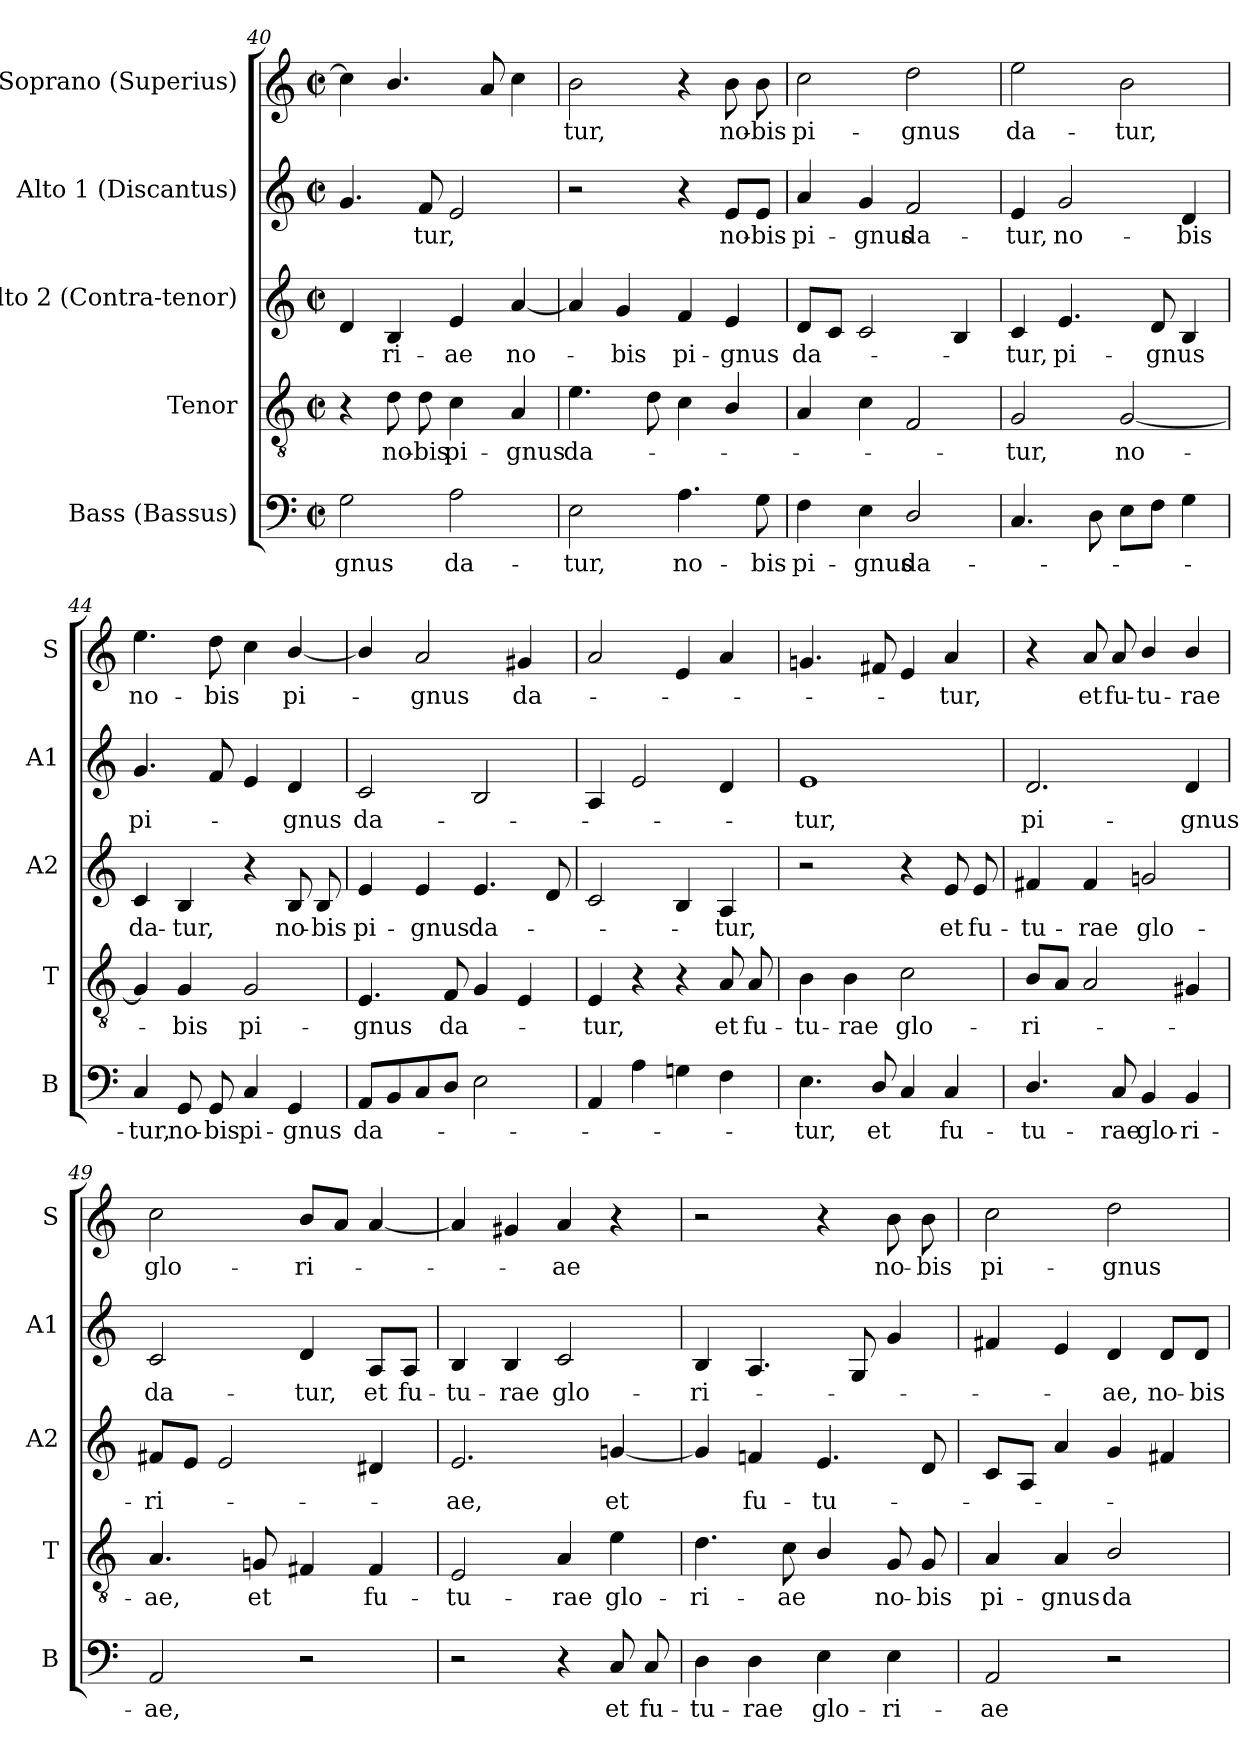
**kern	**text	**kern	**text	**kern	**text	**kern	**text	**kern	**text
*part5	*part5	*part4	*part4	*part3	*part3	*part2	*part2	*part1	*part1
*staff5	*staff5	*staff4	*staff4	*staff3	*staff3	*staff2	*staff2	*staff1	*staff1
*I"Bass (Bassus)	*	*I"Tenor	*	*I"Alto 2 (Contra-tenor)	*	*I"Alto 1 (Discantus)	*	*I"Soprano (Superius)	*
*I'B	*	*I'T	*	*I'A2	*	*I'A1	*	*I'S	*
*clefF4	*	*clefGv2	*	*clefG2	*	*clefG2	*	*clefG2	*
*k[]	*	*k[]	*	*k[]	*	*k[]	*	*k[]	*
*M2/2	*	*M2/2	*	*M2/2	*	*M2/2	*	*M2/2	*
*met(c|)	*	*met(c|)	*	*met(c|)	*	*met(c|)	*	*met(c|)	*
=40	=40	=40	=40	=40	=40	=40	=40	=40	=40
!	!LO:LY:b	!	!	!	!	!	!	!	!
2G\	-gnus	4r	.	4d/	.	4.g/	.	4cc\]	.
!	!	!	!LO:LY:b	!	!LO:LY:b	!	!	!	!
.	.	8d\	no-	4B/	-ri-	.	.	4.b/	.
!	!	!	!LO:LY:b	!	!	!	!LO:LY:b	!	!
.	.	8d\	-bis	.	.	8f/	-tur,	.	.
!	!LO:LY:b	!	!LO:LY:b	!	!LO:LY:b	!	!	!	!
2A\	da-	4c\	pi-	4e/	-ae	2e/	.	.	.
.	.	.	.	.	.	.	.	8a/	.
!	!	!	!LO:LY:b	!	!LO:LY:b	!	!	!	!
.	.	4A/	-gnus	[4a/	no-	.	.	4cc\	.
=41	=41	=41	=41	=41	=41	=41	=41	=41	=41
!	!LO:LY:b	!	!LO:LY:b	!	!	!	!	!	!LO:LY:b
2E\	-tur,	4.e\	da-	4a/]	.	2r	.	2b\	-tur,
!	!	!	!	!	!LO:LY:b	!	!	!	!
.	.	.	.	4g/	bis	.	.	.	.
.	.	8d\	.	.	.	.	.	.	.
!	!LO:LY:b	!	!	!	!LO:LY:b	!	!	!	!
4.A\	no-	4c\	.	4f/	pi-	4r	.	4r	.
!	!	!	!	!	!LO:LY:b	!	!LO:LY:b	!	!LO:LY:b
.	.	4B/	.	4e/	-gnus	8e/L	no-	8b\	no-
!	!LO:LY:b	!	!	!	!	!	!LO:LY:b	!	!LO:LY:b
8G\	-bis	.	.	.	.	8e/J	-bis	8b\	-bis
=42	=42	=42	=42	=42	=42	=42	=42	=42	=42
!	!LO:LY:b	!	!	!	!LO:LY:b	!	!LO:LY:b	!	!LO:LY:b
4F\	pi-	4A/	.	8d/L	-da-	4a/	pi-	2cc\	pi-
.	.	.	.	8c/J	.	.	.	.	.
!	!LO:LY:b	!	!	!	!	!	!LO:LY:b	!	!
4E\	-gnus	4c\	.	2c/	.	4g/	-gnus	.	.
!	!LO:LY:b	!	!	!	!	!	!LO:LY:b	!	!LO:LY:b
2D/	da-	2F/	.	.	.	2f/	da-	2dd\	-gnus
.	.	.	.	4B/	.	.	.	.	.
=43	=43	=43	=43	=43	=43	=43	=43	=43	=43
!	!	!	!LO:LY:b	!	!LO:LY:b	!	!LO:LY:b	!	!LO:LY:b
4.C/	.	2G/	-tur,	4c/	-tur,	4e/	tur,	2ee\	da-
!	!	!	!	!	!LO:LY:b	!	!LO:LY:b	!	!
.	.	.	.	4.e/	pi-	2g/	no-	.	.
8D\	.	.	.	.	.	.	.	.	.
!	!	!	!LO:LY:b	!	!	!	!	!	!LO:LY:b
8E\L	.	[2G/	no-	.	.	.	.	2b\	-tur,
!	!	!	!	!	!LO:LY:b	!	!	!	!
8F\J	.	.	.	8d/	-gnus	.	.	.	.
!	!	!	!	!	!	!	!LO:LY:b	!	!
4G\	.	.	.	4B/	.	4d/	-bis	.	.
!!LO:PB:g=z
=44	=44	=44	=44	=44	=44	=44	=44	=44	=44
!	!LO:LY:b	!	!	!	!LO:LY:b	!	!LO:LY:b	!	!LO:LY:b
4C/	-tur,	4G/]	.	4c/	da-	4.g/	pi-	4.ee\	no-
!	!LO:LY:b	!	!LO:LY:b	!	!LO:LY:b	!	!	!	!
8GG/	no-	4G/	-bis	4B/	-tur,	.	.	.	.
!	!LO:LY:b	!	!	!	!	!	!	!	!LO:LY:b
8GG/	-bis	.	.	.	.	8f/	.	8dd\	-bis
!	!LO:LY:b	!	!LO:LY:b	!	!	!	!	!	!
4C/	pi-	2G/	pi-	4r	.	4e/	.	4cc\	.
!	!LO:LY:b	!	!	!	!LO:LY:b	!	!LO:LY:b	!	!LO:LY:b
4GG/	-gnus	.	.	8B/	no-	4d/	-gnus	[4b/	pi-
!	!	!	!	!	!LO:LY:b	!	!	!	!
.	.	.	.	8B/	-bis	.	.	.	.
=45	=45	=45	=45	=45	=45	=45	=45	=45	=45
!	!LO:LY:b	!	!LO:LY:b	!	!LO:LY:b	!	!LO:LY:b	!	!
8AA/L	da-	4.E/	-gnus	4e/	pi-	2c/	da-	4b/]	.
8BB/	.	.	.	.	.	.	.	.	.
!	!	!	!	!	!LO:LY:b	!	!	!	!LO:LY:b
8C/	.	.	.	4e/	-gnus	.	.	2a/	-gnus
!	!	!	!LO:LY:b	!	!	!	!	!	!
8D/J	.	8F/	da-	.	.	.	.	.	.
!	!	!	!	!	!LO:LY:b	!	!	!	!
2E\	.	4G/	.	4.e/	da-	2B/	.	.	.
!	!	!	!	!	!	!	!	!	!LO:LY:b
.	.	4E/	.	.	.	.	.	4g#X/	da-
.	.	.	.	8d/	.	.	.	.	.
=46	=46	=46	=46	=46	=46	=46	=46	=46	=46
!	!	!	!LO:LY:b	!	!	!	!	!	!
4AA/	.	4E/	-tur,	2c/	.	4A/	.	2a/	.
4A\	.	4r	.	.	.	2e/	.	.	.
4Gni\	.	4r	.	4B/	.	.	.	4e/	.
!	!	!	!LO:LY:b	!	!LO:LY:b	!	!	!	!
4F\	.	8A/	et	4A/	-tur,	4d/	.	4a/	.
!	!	!	!LO:LY:b	!	!	!	!	!	!
.	.	8A/	fu-	.	.	.	.	.	.
=47	=47	=47	=47	=47	=47	=47	=47	=47	=47
!	!LO:LY:b	!	!LO:LY:b	!	!	!	!LO:LY:b	!	!
4.E\	-tur,	4B\	-tu-	2r	.	1e	-tur,	4.gni/	.
!	!	!	!LO:LY:b	!	!	!	!	!	!
.	.	4B\	-rae	.	.	.	.	.	.
!	!LO:LY:b	!	!	!	!	!	!	!	!
8D/	et	.	.	.	.	.	.	8f#X/	.
!	!	!	!LO:LY:b	!	!	!	!	!	!
4C/	.	2c\	glo-	4r	.	.	.	4e/	.
!	!LO:LY:b	!	!	!	!LO:LY:b	!	!	!	!LO:LY:b
4C/	fu-	.	.	8e/	et	.	.	4a/	-tur,
!	!	!	!	!	!LO:LY:b	!	!	!	!
.	.	.	.	8e/	fu-	.	.	.	.
!!LO:LB:g=z
=48	=48	=48	=48	=48	=48	=48	=48	=48	=48
!	!LO:LY:b	!	!LO:LY:b	!	!LO:LY:b	!	!LO:LY:b	!	!
4.D/	-tu-	8B/L	-ri-	4f#X/	tu-	2.d/	-pi-	4r	.
.	.	8A/J	.	.	.	.	.	.	.
!	!	!	!	!	!LO:LY:b	!	!	!	!LO:LY:b
.	.	2A/	.	4f#/	-rae	.	.	8a/	et
!	!LO:LY:b	!	!	!	!	!	!	!	!LO:LY:b
8C/	-rae	.	.	.	.	.	.	8a/	fu-
!	!LO:LY:b	!	!	!	!LO:LY:b	!	!	!	!LO:LY:b
4BB/	glo-	.	.	2gni/	glo-	.	.	4b/	-tu-
!	!LO:LY:b	!	!	!	!	!	!LO:LY:b	!	!LO:LY:b
4BB/	-ri-	4G#X/	.	.	.	4d/	-gnus	4b/	-rae
=49	=49	=49	=49	=49	=49	=49	=49	=49	=49
!	!LO:LY:b	!	!LO:LY:b	!	!LO:LY:b	!	!LO:LY:b	!	!LO:LY:b
2AA/	-ae,	4.A/	-ae,	8f#X/L	-ri-	2c/	-da-	2cc\	glo-
.	.	.	.	8e/J	.	.	.	.	.
.	.	.	.	2e/	.	.	.	.	.
!	!	!	!LO:LY:b	!	!	!	!	!	!
.	.	8Gni/	et	.	.	.	.	.	.
!	!	!	!	!	!	!	!LO:LY:b	!	!LO:LY:b
2r	.	4F#X/	.	.	.	4d/	-tur,	8b/L	-ri-
.	.	.	.	.	.	.	.	8a/J	.
!	!	!	!LO:LY:b	!	!	!	!LO:LY:b	!	!
.	.	4F#/	fu-	4d#X/	.	8A/L	et	[4a/	.
!	!	!	!	!	!	!	!LO:LY:b	!	!
.	.	.	.	.	.	8A/J	fu-	.	.
=50	=50	=50	=50	=50	=50	=50	=50	=50	=50
!	!	!	!LO:LY:b	!	!LO:LY:b	!	!LO:LY:b	!	!
2r	.	2E/	-tu-	2.e/	-ae,	4B/	tu-	4a/]	.
!	!	!	!	!	!	!	!LO:LY:b	!	!
.	.	.	.	.	.	4B/	-rae	4g#X/	.
!	!	!	!LO:LY:b	!	!	!	!LO:LY:b	!	!LO:LY:b
4r	.	4A/	-rae	.	.	2c/	glo-	4a/	-ae
!	!LO:LY:b	!	!LO:LY:b	!	!LO:LY:b	!	!	!	!
8C/	et	4e\	glo-	[4gni/	et	.	.	4r	.
!	!LO:LY:b	!	!	!	!	!	!	!	!
8C/	fu-	.	.	.	.	.	.	.	.
=51	=51	=51	=51	=51	=51	=51	=51	=51	=51
!	!LO:LY:b	!	!LO:LY:b	!	!	!	!LO:LY:b	!	!
4D\	-tu-	4.d\	-ri-	4g/]	.	4B/	ri-	2r	.
!	!LO:LY:b	!	!	!	!LO:LY:b	!	!	!	!
4D\	-rae	.	.	4fni/	fu-	4.A/	.	.	.
!	!	!	!LO:LY:b	!	!	!	!	!	!
.	.	8c\	-ae	.	.	.	.	.	.
!	!LO:LY:b	!	!	!	!LO:LY:b	!	!	!	!
4E\	glo-	4B/	.	4.e/	-tu-	.	.	4r	.
.	.	.	.	.	.	8G/	.	.	.
!	!LO:LY:b	!	!LO:LY:b	!	!	!	!	!	!LO:LY:b
4E\	-ri-	8G/	no-	.	.	4g/	.	8b\	no-
!	!	!	!LO:LY:b	!	!	!	!	!	!LO:LY:b
.	.	8G/	-bis	8d/	.	.	.	8b\	-bis
!!LO:PB:g=z
=52	=52	=52	=52	=52	=52	=52	=52	=52	=52
!	!LO:LY:b	!	!LO:LY:b	!	!	!	!	!	!LO:LY:b
2AA/	-ae	4A/	pi-	8c/L	.	4f#X/	.	2cc\	pi-
.	.	.	.	8A/J	.	.	.	.	.
!	!	!	!LO:LY:b	!	!	!	!	!	!
.	.	4A/	-gnus	4a/	.	4e/	.	.	.
!	!	!	!LO:LY:b	!	!	!	!LO:LY:b	!	!LO:LY:b
2r	.	2B/	da-	4g/	.	4d/	-ae,	2dd\	-gnus
!	!	!	!	!	!	!	!LO:LY:b	!	!
.	.	.	.	4f#X/	.	8d/L	no-	.	.
!	!	!	!	!	!	!	!LO:LY:b	!	!
.	.	.	.	.	.	8d/J	-bis	.	.
=	=	=	=	=	=	=	=	=	=
*-	*-	*-	*-	*-	*-	*-	*-	*-	*-
